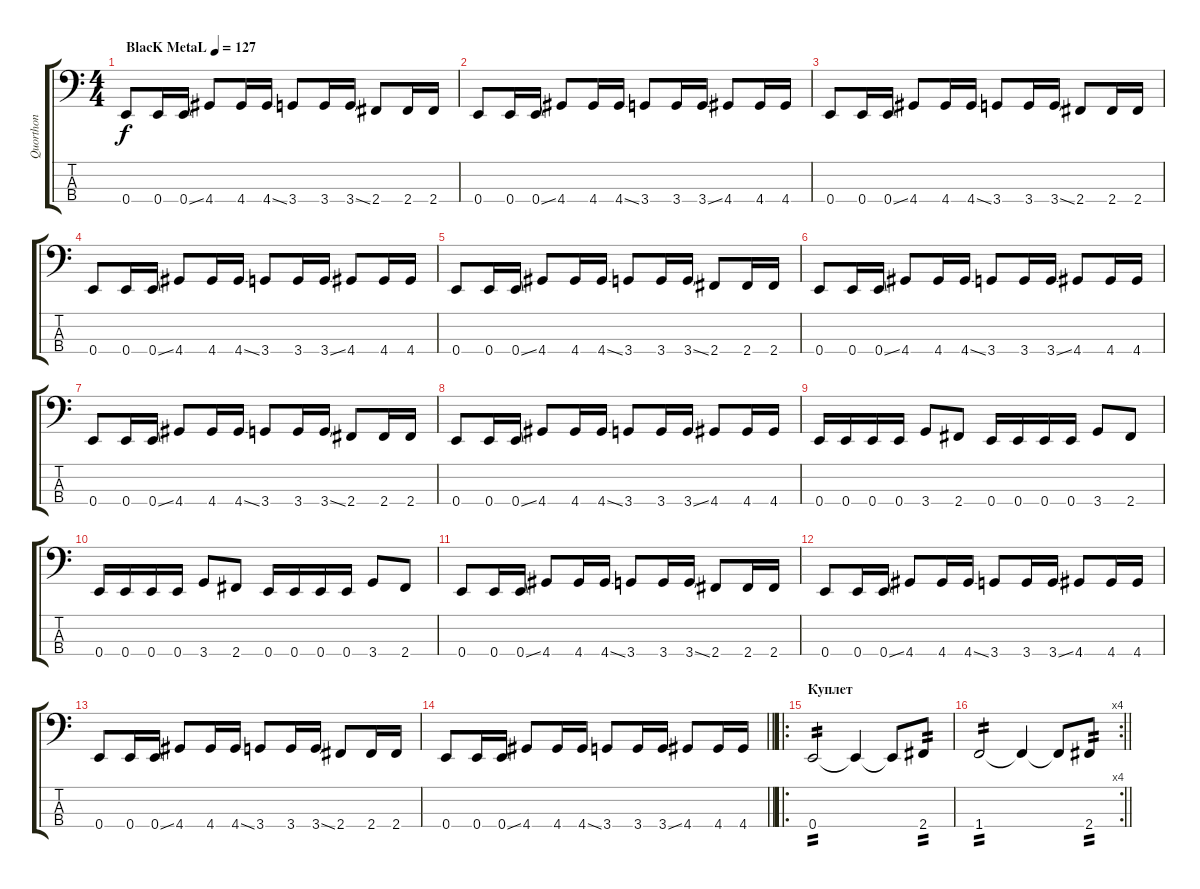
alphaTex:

\track ("Quorthon" "Quorthon") {instrument electricbasspick}
\staff {score tabs}
\tuning (G2 D2 A1 E1) {hide}
\ts (4 4)
\tempo (127 "BlacK MetaL")
\clef f4
\ks c
0.4.8{dy f instrument electricbasspick} 0.4.16 0.4{ss}.16 4.4.8 4.4.16 4.4{ss}.16 3.4.8 3.4.16 3.4{ss}.16 2.4.8 2.4.16 2.4.16 |
0.4.8 0.4.16 0.4{ss}.16 4.4.8 4.4.16 4.4{ss}.16 3.4.8 3.4.16 3.4{ss}.16 4.4.8 4.4.16 4.4.16 |
0.4.8 0.4.16 0.4{ss}.16 4.4.8 4.4.16 4.4{ss}.16 3.4.8 3.4.16 3.4{ss}.16 2.4.8 2.4.16 2.4.16 |
0.4.8 0.4.16 0.4{ss}.16 4.4.8 4.4.16 4.4{ss}.16 3.4.8 3.4.16 3.4{ss}.16 4.4.8 4.4.16 4.4.16 |
0.4.8 0.4.16 0.4{ss}.16 4.4.8 4.4.16 4.4{ss}.16 3.4.8 3.4.16 3.4{ss}.16 2.4.8 2.4.16 2.4.16 |
0.4.8 0.4.16 0.4{ss}.16 4.4.8 4.4.16 4.4{ss}.16 3.4.8 3.4.16 3.4{ss}.16 4.4.8 4.4.16 4.4.16 |
0.4.8 0.4.16 0.4{ss}.16 4.4.8 4.4.16 4.4{ss}.16 3.4.8 3.4.16 3.4{ss}.16 2.4.8 2.4.16 2.4.16 |
0.4.8 0.4.16 0.4{ss}.16 4.4.8 4.4.16 4.4{ss}.16 3.4.8 3.4.16 3.4{ss}.16 4.4.8 4.4.16 4.4.16 |
0.4.16 0.4.16 0.4.16 0.4.16 3.4.8 2.4.8 0.4.16 0.4.16 0.4.16 0.4.16 3.4.8 2.4.8 |
0.4.16 0.4.16 0.4.16 0.4.16 3.4.8 2.4.8 0.4.16 0.4.16 0.4.16 0.4.16 3.4.8 2.4.8 |
0.4.8 0.4.16 0.4{ss}.16 4.4.8 4.4.16 4.4{ss}.16 3.4.8 3.4.16 3.4{ss}.16 2.4.8 2.4.16 2.4.16 |
0.4.8 0.4.16 0.4{ss}.16 4.4.8 4.4.16 4.4{ss}.16 3.4.8 3.4.16 3.4{ss}.16 4.4.8 4.4.16 4.4.16 |
0.4.8 0.4.16 0.4{ss}.16 4.4.8 4.4.16 4.4{ss}.16 3.4.8 3.4.16 3.4{ss}.16 2.4.8 2.4.16 2.4.16 |
\barLineRight lightlight
0.4.8 0.4.16 0.4{ss}.16 4.4.8 4.4.16 4.4{ss}.16 3.4.8 3.4.16 3.4{ss}.16 4.4.8 4.4.16 4.4.16 |
\ro
\section ("" "Куплет")
0.4.2{tp 2} 0.4{t}.4 0.4{t}.8 2.4.8{tp 2} |
\rc 4
\barLineRight lightlight
1.4.2{tp 2} 1.4{t}.4 1.4{t}.8 2.4.8{tp 2}
